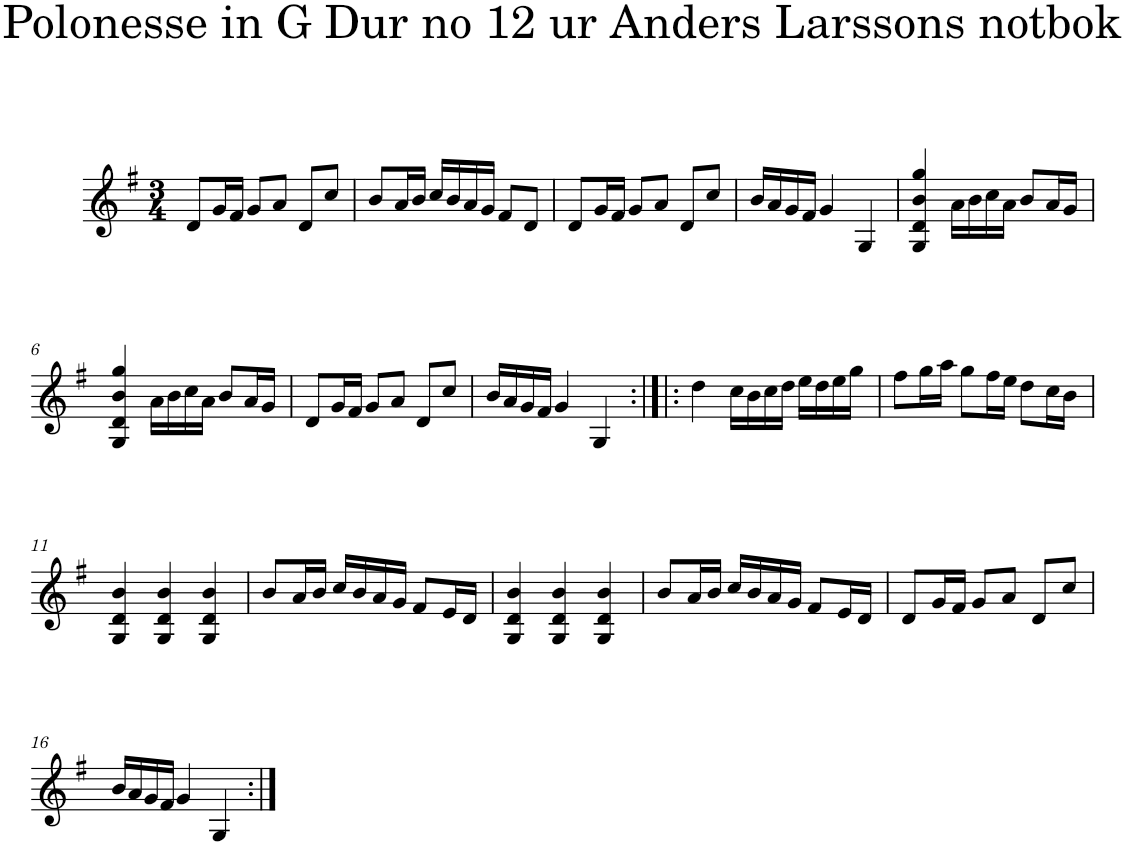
**kern
*part1
*staff1
*I"Piano
*I'Pno
*clefG2
*k[f#]
*G:
*M3/4
=1
8d/L
16g/L
16f#/JJ
8g/L
8a/J
8d/L
8cc/J
=2
8b/L
16a/L
16b/JJ
16cc/LL
16b/
16a/
16g/JJ
8f#/L
8d/J
=3
8d/L
16g/L
16f#/JJ
8g/L
8a/J
8d/L
8cc/J
=4
16b/LL
16a/
16g/
16f#/JJ
4g/
4G/
=5
4G/ 4d/ 4b/ 4gg/
16a\LL
16b\
16cc\
16a\JJ
8b/L
16a/L
16g/JJ
!!LO:LB:g=z
=6
4G/ 4d/ 4b/ 4gg/
16a\LL
16b\
16cc\
16a\JJ
8b/L
16a/L
16g/JJ
=7
8d/L
16g/L
16f#/JJ
8g/L
8a/J
8d/L
8cc/J
=8
16b/LL
16a/
16g/
16f#/JJ
4g/
4G/
=9:|!|:
4dd\
16cc\LL
16b\
16cc\
16dd\JJ
16ee\LL
16dd\
16ee\
16gg\JJ
=10
8ff#\L
16gg\L
16aa\JJ
8gg\L
16ff#\L
16ee\JJ
8dd\L
16cc\L
16b\JJ
!!LO:LB:g=z
=11
4G/ 4d/ 4b/
4G/ 4d/ 4b/
4G/ 4d/ 4b/
=12
8b/L
16a/L
16b/JJ
16cc/LL
16b/
16a/
16g/JJ
8f#/L
16e/L
16d/JJ
=13
4G/ 4d/ 4b/
4G/ 4d/ 4b/
4G/ 4d/ 4b/
=14
8b/L
16a/L
16b/JJ
16cc/LL
16b/
16a/
16g/JJ
8f#/L
16e/L
16d/JJ
=15
8d/L
16g/L
16f#/JJ
8g/L
8a/J
8d/L
8cc/J
!!LO:LB:g=z
=16
16b/LL
16a/
16g/
16f#/JJ
4g/
4G/
=:|!
*-
